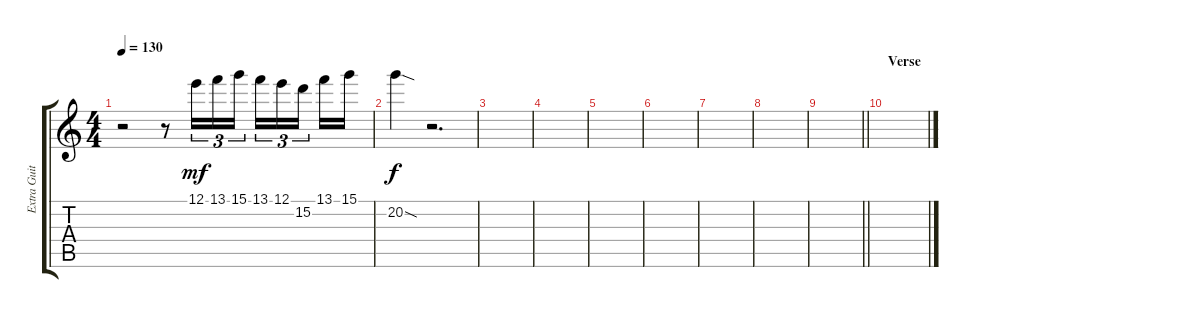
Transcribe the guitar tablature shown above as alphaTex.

\track ("Extra Guitar" "Extra Guit") {instrument distortionguitar}
\staff {score tabs}
\tuning (E4 B3 G3 D3 A2 E2) {hide}
\ts (4 4)
\tempo 130
\clef g2
\ks c
r.2{dy f} r.8 12.1.16{tu (3 2) dy mf} 13.1.16{tu (3 2)} 15.1.16{tu (3 2)} 13.1.16{tu (3 2)} 12.1.16{tu (3 2)} 15.2.16{tu (3 2) beam splitsecondary} 13.1.16 15.1.16 |
20.2{sod}.4{dy f} r.2{d} |
|
|
|
|
|
|
\barLineRight lightlight
|
\section ("" "Verse")
